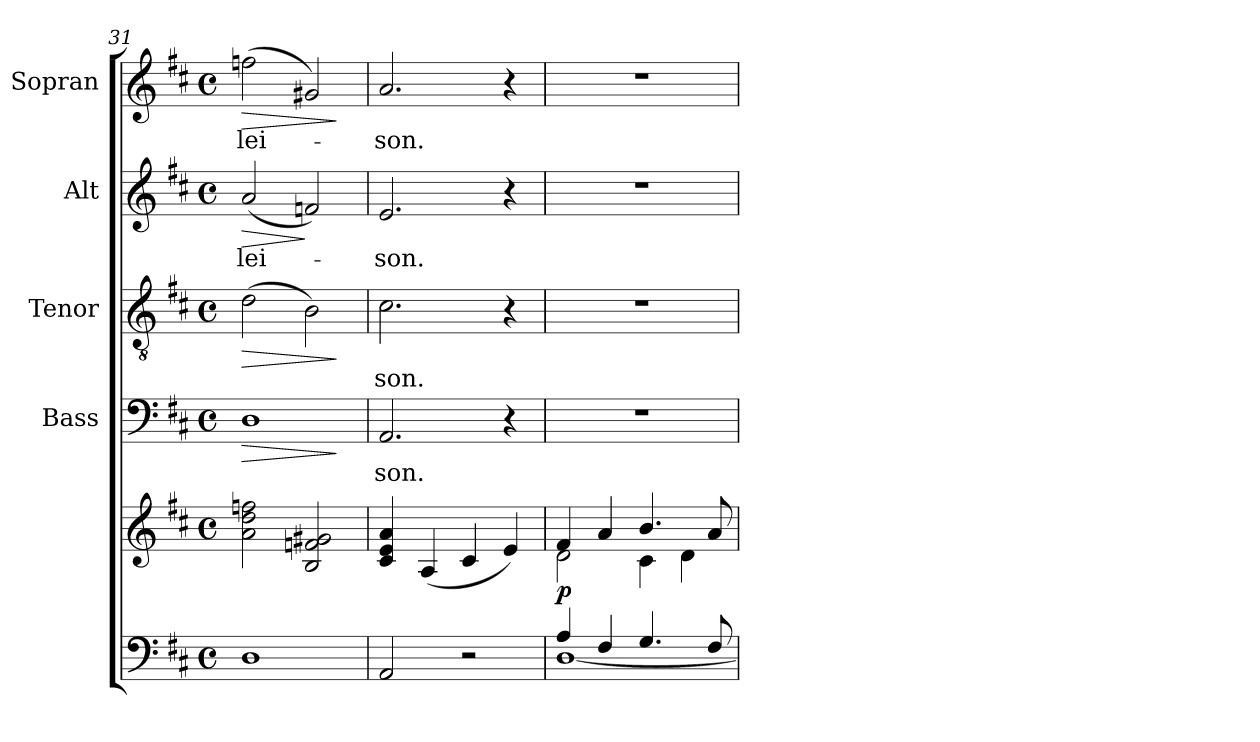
**kern	**kern	**dynam	**kern	**text	**dynam	**kern	**text	**dynam	**kern	**text	**dynam	**kern	**text	**dynam
*part5	*part5	*part5	*part4	*part4	*part4	*part3	*part3	*part3	*part2	*part2	*part2	*part1	*part1	*part1
*staff6	*staff5	*staff5/6	*staff4	*staff4	*staff4	*staff3	*staff3	*staff3	*staff2	*staff2	*staff2	*staff1	*staff1	*staff1
*	*	*	*I"Bass	*	*	*I"Tenor	*	*	*I"Alt	*	*	*I"Sopran	*	*
*	*	*	*I'B.	*	*	*I'T.	*	*	*I'A.	*	*	*I'S.	*	*
*clefF4	*clefG2	*	*clefF4	*	*	*clefGv2	*	*	*clefG2	*	*	*clefG2	*	*
*k[f#c#]	*k[f#c#]	*	*k[f#c#]	*	*	*k[f#c#]	*	*	*k[f#c#]	*	*	*k[f#c#]	*	*
*D:	*D:	*	*D:	*	*	*D:	*	*	*D:	*	*	*D:	*	*
*M4/4	*M4/4	*	*M4/4	*	*	*M4/4	*	*	*M4/4	*	*	*M4/4	*	*
*met(c)	*met(c)	*	*met(c)	*	*	*met(c)	*	*	*met(c)	*	*	*met(c)	*	*
=31	=31	=31	=31	=31	=31	=31	=31	=31	=31	=31	=31	=31	=31	=31
!	!	!	!	!	!LO:HP:b	!	!	!LO:HP:b	!	!LO:LY:b	!LO:HP:b	!	!LO:LY:b	!LO:HP:b
1D	2a\ 2dd\ 2ffn\	.	1D	.	>	(>2d\	.	>	(<2a/	-lei-	>	(>2ffn\	-lei-	>
.	2B/ 2fn/ 2g#X/	.	.	.	.	2B\)	.	.	2fn/)	.	]	2g#X/)	.	.
.	.	.	.	.	]	.	.	]	.	.	.	.	.	]
!!LO:LB:g=z
=32	=32	=32	=32	=32	=32	=32	=32	=32	=32	=32	=32	=32	=32	=32
!	!	!	!	!LO:LY:b	!	!	!LO:LY:b	!	!	!LO:LY:b	!	!	!LO:LY:b	!
2AA/	4c#/ 4e/ 4a/	.	2.AA/	-son.	.	2.c#\	-son.	.	2.e/	-son.	.	2.a/	-son.	.
.	(<4A/	.	.	.	.	.	.	.	.	.	.	.	.	.
2r	4c#/	.	.	.	.	.	.	.	.	.	.	.	.	.
.	4e/)	.	4r	.	.	4r	.	.	4r	.	.	4r	.	.
=33	=33	=33	=33	=33	=33	=33	=33	=33	=33	=33	=33	=33	=33	=33
*^	*^	*	*	*	*	*	*	*	*	*	*	*	*	*
!	!	!	!	!LO:DY:b	!	!	!	!	!	!	!	!	!	!	!	!
4A/	[<1D	4f#/	2d\	p	1r	.	.	1r	.	.	1r	.	.	1r	.	.
4F#/	.	4a/	.	.	.	.	.	.	.	.	.	.	.	.	.	.
4.G/	.	4.b/	4c#\	.	.	.	.	.	.	.	.	.	.	.	.	.
.	.	.	4d\	.	.	.	.	.	.	.	.	.	.	.	.	.
8F#/	.	8a/	.	.	.	.	.	.	.	.	.	.	.	.	.	.
*v	*v	*	*	*	*	*	*	*	*	*	*	*	*	*	*	*
*	*v	*v	*	*	*	*	*	*	*	*	*	*	*	*	*
=	=	=	=	=	=	=	=	=	=	=	=	=	=	=
*-	*-	*-	*-	*-	*-	*-	*-	*-	*-	*-	*-	*-	*-	*-
